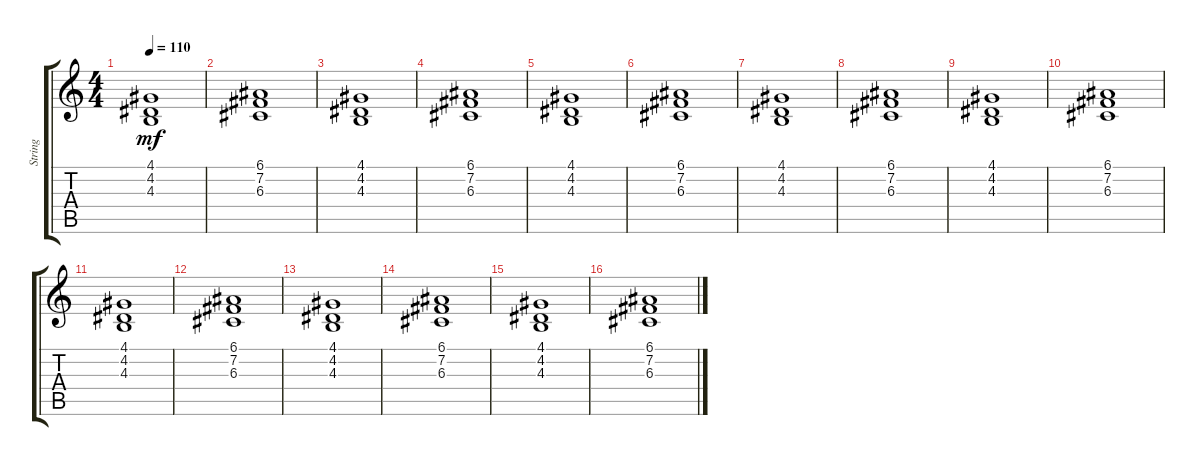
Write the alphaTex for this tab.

\track ("String" "String") {instrument stringensemble2}
\staff {score tabs}
\tuning (E4 B3 G3 D3 A2 E2) {hide}
\ts (4 4)
\tempo 110
\clef g2
\ks c
(4.1 4.2 4.3).1{dy mf} |
(6.1 7.2 6.3).1 |
(4.1 4.2 4.3).1 |
(6.1 7.2 6.3).1 |
(4.1 4.2 4.3).1 |
(6.1 7.2 6.3).1 |
(4.1 4.2 4.3).1 |
(6.1 7.2 6.3).1 |
(4.1 4.2 4.3).1 |
(6.1 7.2 6.3).1 |
(4.1 4.2 4.3).1 |
(6.1 7.2 6.3).1 |
(4.1 4.2 4.3).1 |
(6.1 7.2 6.3).1 |
(4.1 4.2 4.3).1 |
(6.1 7.2 6.3).1
